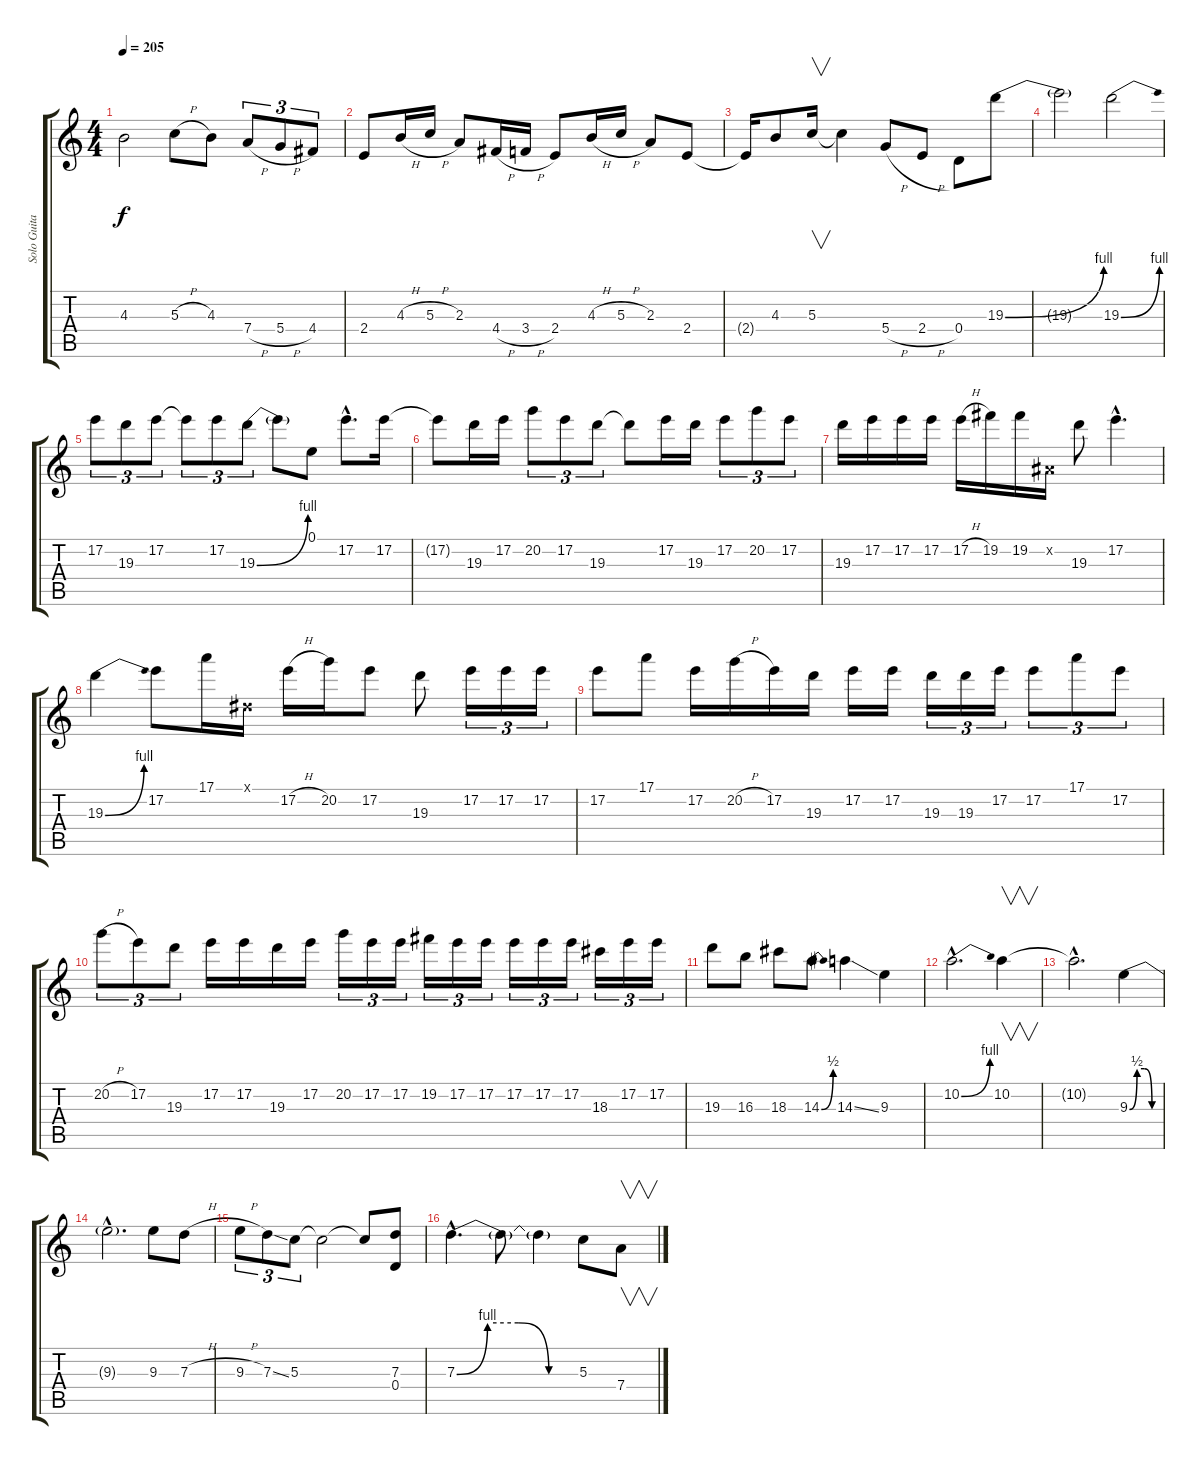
\track ("Solo Guitar" "Solo Guita") {instrument distortionguitar}
\staff {score tabs}
\tuning (E4 B3 G3 D3 A2 E2) {hide}
\ts (4 4)
\tempo 205
\clef g2
\ks c
4.3{t}.2{dy f} 5.3{h}.8 4.3.8 7.4{h}.8{tu (3 2)} 5.4{h}.8{tu (3 2)} 4.4.8{tu (3 2)} |
2.4.8 4.3{h}.16 5.3{h}.16 2.3.8 4.4{h}.16 3.4{h}.16 2.4.8 4.3{h}.16 5.3{h}.16 2.3.8 2.4.8 |
2.4{t}.16 4.3.8 5.3.16{v} 5.3{t}.4 5.4{h}.8 2.4{h}.8 0.4.8 19.3{be (bend 0 0 60 4)}.8 |
19.3{t}.2 19.3{be (bend 0 0 60 4)}.2 |
17.2.8{tu (3 2)} 19.3.8{tu (3 2)} 17.2.8{tu (3 2)} 17.2{t}.8{tu (3 2)} 17.2.8{tu (3 2)} 19.3{be (bend 0 0 60 4)}.8{tu (3 2)} 19.3{t}.8 0.1.8 17.2{hac}.8{d} 17.2.16 |
17.2{t}.8 19.3.16 17.2.16 20.2.8{tu (3 2)} 17.2.8{tu (3 2)} 19.3.8{tu (3 2)} 19.3{t}.8 17.2.16 19.3.16 17.2.8{tu (3 2)} 20.2.8{tu (3 2)} 17.2.8{tu (3 2)} |
19.3.16 17.2.16 17.2.16 17.2.16 17.2{h}.16 19.2.16 19.2.16 -1.2{x}.16 19.3.8 17.2{hac}.4{d} |
19.3{be (bend 0 0 60 4)}.4 17.2.8 17.1.16 -1.1{x}.16 17.2{h}.16 20.2.16 17.2.8 19.3.8 17.2.16{tu (3 2)} 17.2.16{tu (3 2)} 17.2.16{tu (3 2)} |
17.2.8 17.1.8 17.2.16 20.2{h}.16 17.2.16 19.3.16 17.2.16 17.2.16 19.3.16{tu (3 2)} 19.3.16{tu (3 2)} 17.2.16{tu (3 2)} 17.2.8{tu (3 2)} 17.1.8{tu (3 2)} 17.2.8{tu (3 2)} |
20.2{h}.8{tu (3 2)} 17.2.8{tu (3 2)} 19.3.8{tu (3 2)} 17.2.16 17.2.16 19.3.16 17.2.16 20.2.16{tu (3 2)} 17.2.16{tu (3 2)} 17.2.16{tu (3 2)} 19.2.16{tu (3 2)} 17.2.16{tu (3 2)} 17.2.16{tu (3 2)} 17.2.16{tu (3 2)} 17.2.16{tu (3 2)} 17.2.16{tu (3 2)} 18.3.16{tu (3 2)} 17.2.16{tu (3 2)} 17.2.16{tu (3 2)} |
19.3.8 16.3.8 18.3.8 14.3{be (bend 0 0 60 2)}.8 14.3{ss}.4 9.3.4 |
10.2{be (bend 0 0 60 4) hac}.2{d} 10.2.4{v} |
10.2{hac t}.2{d} 9.3{be (custom 0 0 15 2 30 2 45 0 60 0)}.4 |
9.3{hac t}.2{d} 9.3.8 7.3{h}.8 |
9.3{h}.8{tu (3 2)} 7.3{ss}.8{tu (3 2)} 5.3.8{tu (3 2)} 5.3{t}.2 5.3{t}.8 (7.3 0.4).8 |
7.3{be (custom 0 0 15 4 30 4 45 0 60 0) hac}.4{d} 7.3{t}.8 7.3{t}.4 5.3.8 7.4.8{v}
